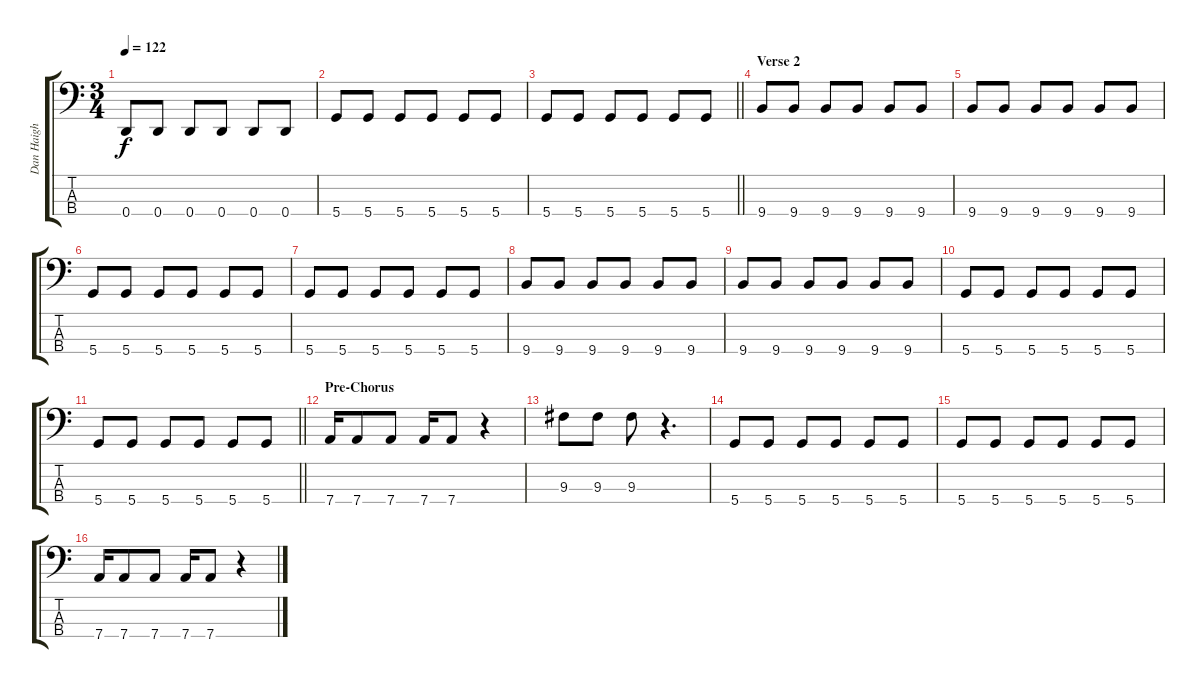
\track ("Dan Haigh" "Dan Haigh") {instrument electricbassfinger}
\staff {score tabs}
\tuning (G2 D2 A1 D1) {hide}
\ts (3 4)
\tempo 122
\clef f4
\ks c
0.4.8{dy f} 0.4.8 0.4.8 0.4.8 0.4.8 0.4.8 |
5.4.8 5.4.8 5.4.8 5.4.8 5.4.8 5.4.8 |
\barLineRight lightlight
5.4.8 5.4.8 5.4.8 5.4.8 5.4.8 5.4.8 |
\section ("" "Verse 2")
9.4.8{volume 10} 9.4.8 9.4.8 9.4.8 9.4.8 9.4.8 |
9.4.8 9.4.8 9.4.8 9.4.8 9.4.8 9.4.8 |
5.4.8 5.4.8 5.4.8 5.4.8 5.4.8 5.4.8 |
5.4.8 5.4.8 5.4.8 5.4.8 5.4.8 5.4.8 |
9.4.8{volume 10} 9.4.8 9.4.8 9.4.8 9.4.8 9.4.8 |
9.4.8 9.4.8 9.4.8 9.4.8 9.4.8 9.4.8 |
5.4.8 5.4.8 5.4.8 5.4.8 5.4.8 5.4.8 |
\barLineRight lightlight
5.4.8 5.4.8 5.4.8 5.4.8 5.4.8 5.4.8 |
\section ("" "Pre-Chorus")
7.4.16 7.4.8 7.4.8 7.4.16 7.4.8 r.4 |
9.3.8 9.3.8 9.3.8 r.4{d} |
5.4.8 5.4.8 5.4.8 5.4.8 5.4.8 5.4.8 |
5.4.8 5.4.8 5.4.8 5.4.8 5.4.8 5.4.8 |
7.4.16 7.4.8 7.4.8 7.4.16 7.4.8 r.4
